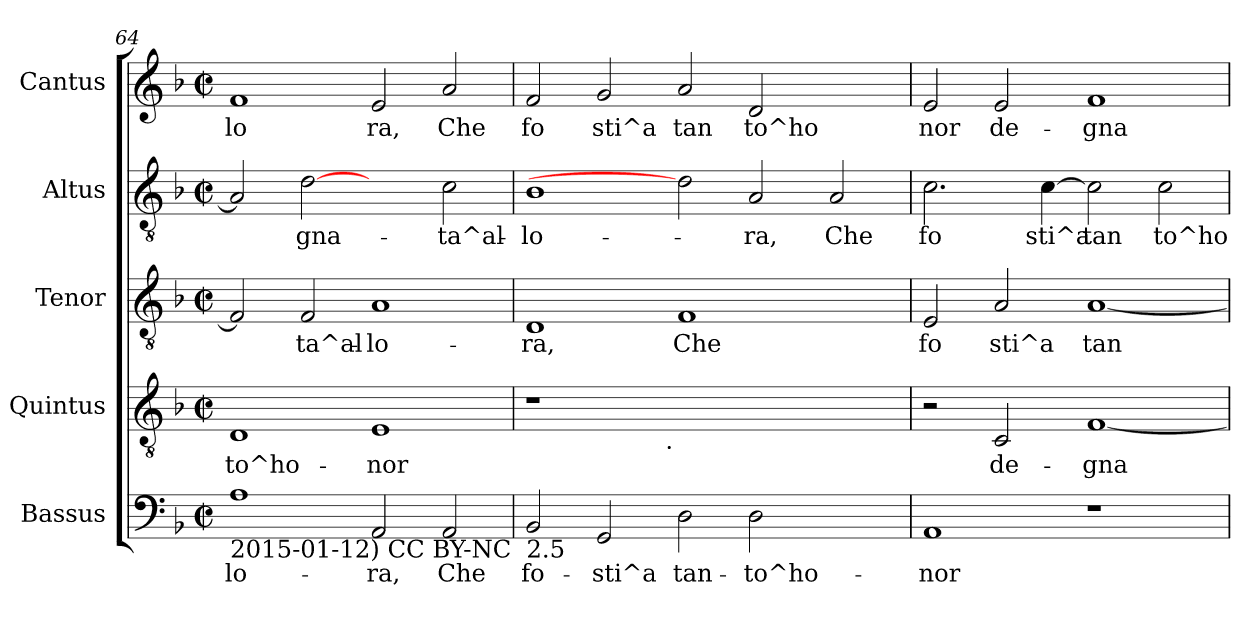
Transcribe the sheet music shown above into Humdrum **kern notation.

**kern	**text	**kern	**text	**kern	**text	**kern	**text	**kern	**text
*part5	*part5	*part4	*part4	*part3	*part3	*part2	*part2	*part1	*part1
*staff5	*staff5	*staff4	*staff4	*staff3	*staff3	*staff2	*staff2	*staff1	*staff1
*I"Bassus	*	*I"Quintus	*	*I"Tenor	*	*I"Altus	*	*I"Cantus	*
*I'Bassus	*	*I'Quintus	*	*I'Tenor	*	*I'Altus	*	*I'Cantus	*
*clefF4	*	*clefGv2	*	*clefGv2	*	*clefGv2	*	*clefG2	*
*k[b-]	*	*k[b-]	*	*k[b-]	*	*k[b-]	*	*k[b-]	*
*F:	*	*F:	*	*F:	*	*F:	*	*F:	*
*M2/2	*	*M2/2	*	*M2/2	*	*M2/2	*	*M2/2	*
*met(c|)	*	*met(c|)	*	*met(c|)	*	*met(c|)	*	*met(c|)	*
=64	=64	=64	=64	=64	=64	=64	=64	=64	=64
!LO:TX:b:t=2015-01-12) CC BY-NC	!	!	!	!	!	!	!	!	!
!	!LO:LY:b:cj	!	!LO:LY:b:cj	!	!LO:LY:b:cj	!	!LO:LY:b:cj	!	!LO:LY:b:cj
1A	-lo-	1D	-to^ho-	2F/]	--	2A/]	--	1f	lo
!	!	!	!	!	!LO:LY:b:cj	!	!LO:LY:b:cj	!	!
.	.	.	.	2F/	-ta^al-	[2d	-gna-	.	.
!	!LO:LY:b:cj	!	!LO:LY:b:cj	!	!LO:LY:b:cj	!	!	!	!LO:LY:b:cj
2AA/	-ra,	1E	-nor	1A	-lo-	2ryy	.	2e/	ra,
!	!LO:LY:b:cj	!	!	!	!	!	!LO:LY:b:cj	!	!LO:LY:b:cj
2AA/	Che	.	.	.	.	2c\	-ta^al-	2a/	Che
=65	=65	=65	=65	=65	=65	=65	=65	=65	=65
!LO:TX:b:t=2.5	!	!	!	!	!	!	!	!	!
!	!LO:LY:b:cj	!	!	!	!LO:LY:b:cj	!	!LO:LY:b:cj	!	!LO:LY:b:cj
*	*	*^	*	*	*	*	*	*	*
2BB-/	fo-	1r	2ryy	.	1D	-ra,	1B-	-lo-	2f/	fo
!	!LO:LY:b:cj	!	!	!	!	!	!	!	!	!LO:LY:b:cj
2GG/	-sti^a	.	4...ryy	.	.	.	.	.	2g/	sti^a
!	!	!	!LO:TX:b:t=.	!	!	!	!	!	!	!
.	.	.	1ryy	.	.	.	.	.	.	.
!	!LO:LY:b:cj	!	!	!	!	!LO:LY:b:cj	!	!	!	!LO:LY:b:cj
2D\	tan-	1.ryy	.	.	1F	Che	2d]	.	2a/	tan
!	!LO:LY:b:cj	!	!	!	!	!	!	!LO:LY:b:cj	!	!LO:LY:b:cj
2D\	-to^ho-	.	.	.	.	.	2A/	-ra,	2d/	to^ho
.	.	.	2ryy	.	.	.	.	.	.	.
!	!	!	!	!	!	!	!	!LO:LY:b:cj	!	!
2ryy	.	.	.	.	2ryy	.	2A/	Che	2ryy	.
.	.	.	32ryy	.	.	.	.	.	.	.
!!LO:PB:g=z
=66	=66	=66	=66	=66	=66	=66	=66	=66	=66	=66
!	!LO:LY:b:cj	!	!	!	!	!LO:LY:b:cj	!	!LO:LY:b:cj	!	!LO:LY:b:cj
*	*	*v	*v	*	*	*	*	*	*	*
1AA	-nor	2r	.	2E/	fo	2.c\	fo	2e/	nor
!	!	!	!LO:LY:b:cj	!	!LO:LY:b:cj	!	!	!	!LO:LY:b:cj
.	.	2C/	de-	2A/	sti^a	.	.	2e/	de-
!	!	!	!	!	!	!	!LO:LY:b:cj	!	!
.	.	.	.	.	.	[<4c\	sti^a	.	.
!	!	!	!LO:LY:b:cj	!	!LO:LY:b:cj	!	!LO:LY:b:cj	!	!LO:LY:b:cj
1r	.	[<1F	-gna-	[<1A	tan	2c\]	tan	1f	-gna-
!	!	!	!	!	!	!	!LO:LY:b:cj	!	!
.	.	.	.	.	.	2c\	to^ho	.	.
=	=	=	=	=	=	=	=	=	=
*-	*-	*-	*-	*-	*-	*-	*-	*-	*-
